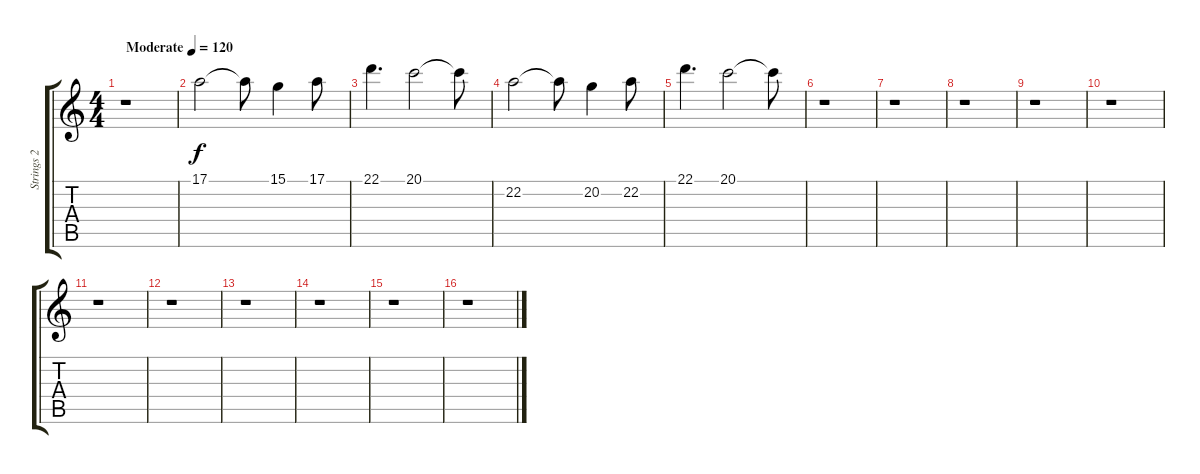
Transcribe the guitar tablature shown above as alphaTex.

\track ("Strings 2" "Strings 2") {instrument stringensemble1}
\staff {score tabs}
\tuning (E4 B3 G3 D3 A2 E2) {hide}
\ts (4 4)
\tempo (120 "Moderate")
\clef g2
\ks c
r.1{dy f instrument stringensemble1} |
17.1.2 17.1{t}.8 15.1.4 17.1.8 |
22.1.4{d} 20.1.2 20.1{t}.8 |
22.2.2 22.2{t}.8 20.2.4 22.2.8 |
22.1.4{d} 20.1.2 20.1{t}.8 |
r.1 |
r.1 |
r.1 |
r.1 |
r.1 |
r.1 |
r.1 |
r.1 |
r.1 |
r.1 |
r.1
